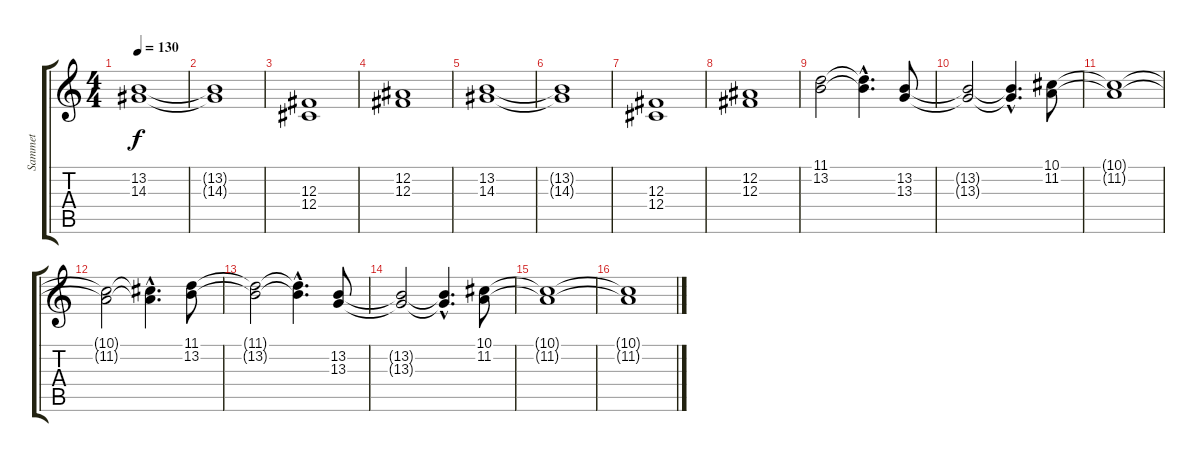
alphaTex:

\track ("Sammet" "Sammet") {instrument stringensemble1}
\staff {score tabs}
\tuning (Eb4 Bb3 Gb3 Db3 Ab2 Eb2) {hide}
\ts (4 4)
\tempo 130
\clef g2
\ks c
(13.2 14.3).1{dy f} |
(13.2{t} 14.3{t}).1 |
(12.3 12.4).1 |
(12.2 12.3).1 |
(13.2 14.3).1 |
(13.2{t} 14.3{t}).1 |
(12.3 12.4).1 |
(12.2 12.3).1 |
(11.1 13.2).2 (11.1{hac t} 13.2{hac t}).4{d} (13.2 13.3).8 |
(13.2{t} 13.3{t}).2 (13.2{hac t} 13.3{hac t}).4{d} (10.1 11.2).8 |
(10.1{t} 11.2{t}).1 |
(10.1{t} 11.2{t}).2 (10.1{hac t} 11.2{hac t}).4{d} (11.1 13.2).8 |
(11.1{t} 13.2{t}).2 (11.1{hac t} 13.2{hac t}).4{d} (13.2 13.3).8 |
(13.2{t} 13.3{t}).2 (13.2{hac t} 13.3{hac t}).4{d} (10.1 11.2).8 |
(10.1{t} 11.2{t}).1 |
(10.1{t} 11.2{t}).1
